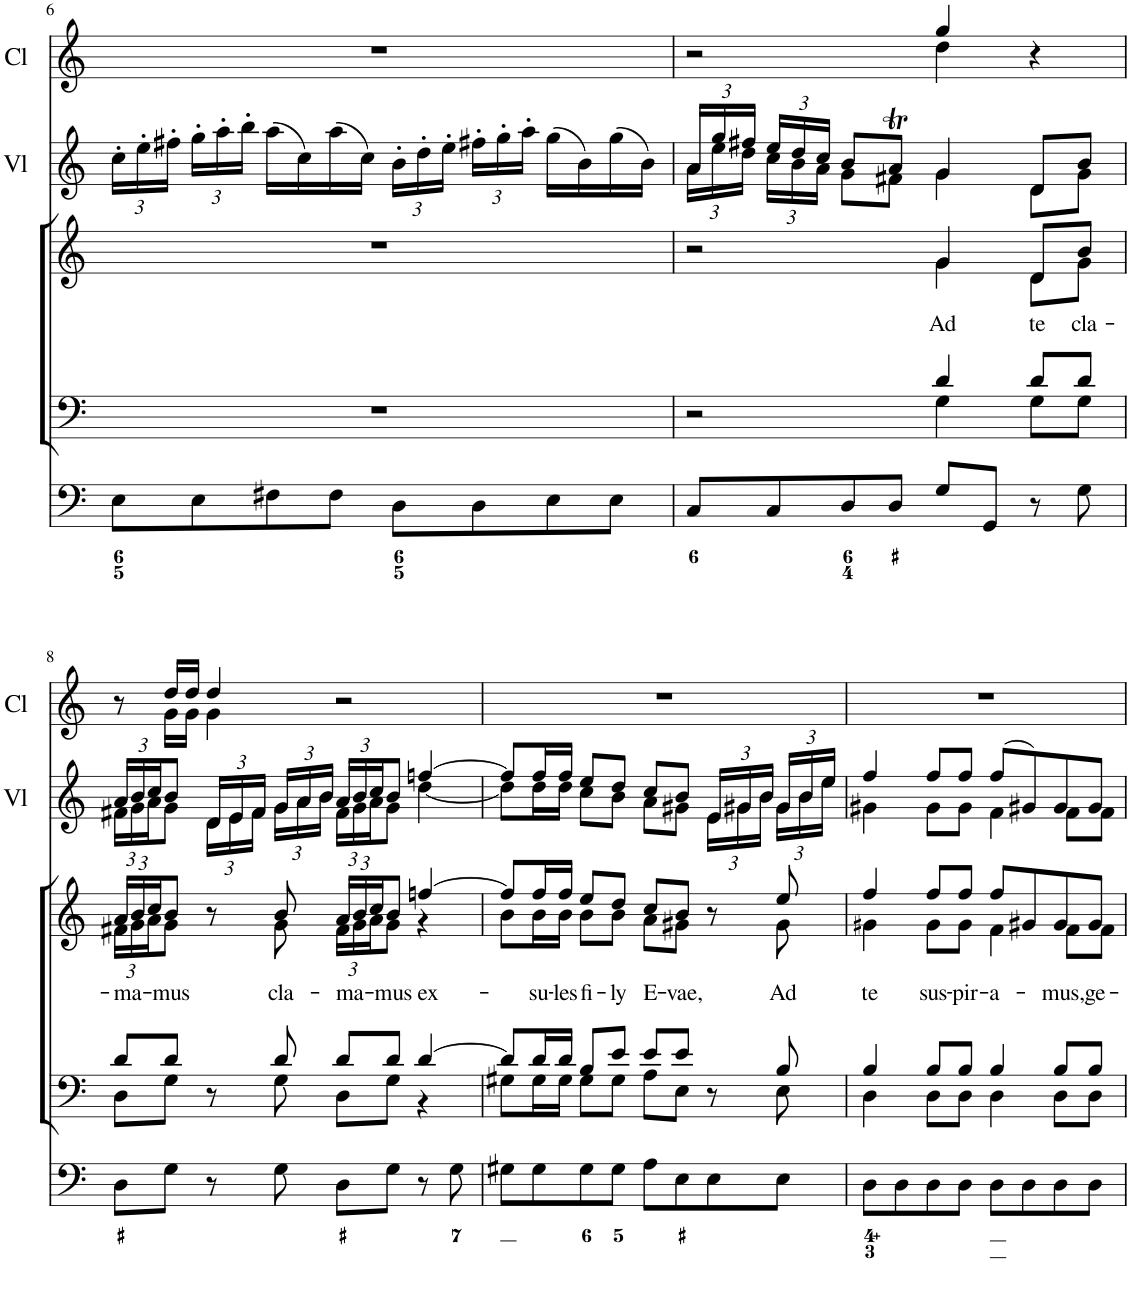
**kern	**kern	**kern	**kern	**kern	**text	**kern	**kern
*part7	*part6	*part5	*part4	*part3	*part3	*part2	*part1
*staff7	*staff6	*staff5	*staff4	*staff3	*staff3	*staff2	*staff1
*I"Violin 2	*I"Violin 1	*I"Organo	*I"Voice	*I"Voice	*	*I"2 Violini	*I"2 Clarini
*I'V2	*I'V1	*	*	*	*	*I'Vl	*I'Cl
!!LO:PB:g=z
*clefG2	*clefG2	*clefF4	*clefF4	*clefG2	*	*clefG2	*clefG2
*k[]	*k[]	*k[]	*k[]	*k[]	*	*k[]	*k[]
*M4/4	*M4/4	*M4/4	*M4/4	*M4/4	*	*M4/4	*M4/4
*met(c)	*met(c)	*met(c)	*met(c)	*met(c)	*	*met(c)	*met(c)
*Xbrackettup	*Xbrackettup	*	*	*	*	*Xbrackettup	*
=6	=6	=6	=6	=6	=6	=6	=6
24cc'\LL	24cc'\LL	8E\L	1r	1r	.	24cc'\LL	1r
24ee'\	24ee'\	.	.	.	.	24ee'\	.
24ff#X'\J	24ff#X'\J	.	.	.	.	24ff#X'\JJ	.
24gg'\L	24gg'\L	8E\	.	.	.	24gg'\LL	.
24aa'\	24aa'\	.	.	.	.	24aa'\	.
24bb'\JJ	24bb'\JJ	.	.	.	.	24bb'\JJ	.
(16aa\LL	(16aa\LL	8F#X\	.	.	.	(16aa\LL	.
16cc\J)	16cc\J)	.	.	.	.	16cc\)	.
(16aa\L	(16aa\L	8F#\J	.	.	.	(16aa\	.
16cc\JJ)	16cc\JJ)	.	.	.	.	16cc\JJ)	.
24b'\LL	24b'\LL	8D\L	.	.	.	24b'\LL	.
24dd'\	24dd'\	.	.	.	.	24dd'\	.
24ee'\J	24ee'\J	.	.	.	.	24ee'\JJ	.
24ff#X'\L	24ff#X'\L	8D\	.	.	.	24ff#X'\LL	.
24gg'\	24gg'\	.	.	.	.	24gg'\	.
24aa'\JJ	24aa'\JJ	.	.	.	.	24aa'\JJ	.
(16gg\LL	(16gg\LL	8E\	.	.	.	(16gg\LL	.
16b\J)	16b\J)	.	.	.	.	16b\)	.
(16gg\L	(16gg\L	8E\J	.	.	.	(16gg\	.
16b\JJ)	16b\JJ)	.	.	.	.	16b\JJ)	.
=7	=7	=7	=7	=7	=7	=7	=7
*	*	*	*^	*^	*	*^	*^
24b/LL	24a\LL	8C/L	2r	2ryy	2r	2ryy	.	24a/LL	24a\LL	2r	2ryy
24ee/	24gg\	.	.	.	.	.	.	24gg/	24ee\	.	.
24dd/J	24ff#X\J	.	.	.	.	.	.	24ff#X/JJ	24dd\JJ	.	.
24cc/L	24ee\L	8C/	.	.	.	.	.	24ee/LL	24cc\LL	.	.
24b/	24dd\	.	.	.	.	.	.	24dd/	24b\	.	.
24a/JJ	24cc\JJ	.	.	.	.	.	.	24cc/JJ	24a\JJ	.	.
8g/L	8b/L	8D/	.	.	.	.	.	8b/L	8g\L	.	.
8f#X/J	8aT/J	8D/J	.	.	.	.	.	8aT/J	8f#X\J	.	.
!	!	!	!	!	!	!	!LO:LY:b	!	!	!	!
4g	4g	8G/L	4d/	4G\	4g/	4g\	Ad	4g/	4g\	4gg/	4dd\
.	.	8GG/J	.	.	.	.	.	.	.	.	.
!	!	!	!	!	!	!	!LO:LY:b	!	!	!	!
8d/L	8d/L	8r	8d/L	8G\L	8d/L	8d\L	te	8d/L	8d\L	4r	4ryy
!	!	!	!	!	!	!	!LO:LY:b	!	!	!	!
8g/J	8b/J	8G\	8d/J	8G\J	8b/J	8g\J	cla-	8b/J	8g\J	.	.
!!LO:LB:g=z	!!
=8	=8	=8	=8	=8	=8	=8	=8	=8	=8	=8	=8
*	*	*	*	*	*Xbrackettup	*	*	*	*	*	*
!	!	!	!	!	!	!	!LO:LY:b	!	!	!	!
24f#X/LL	24a/LL	8D\L	8d/L	8D\L	24a/LL	24f#X\LL	-ma-	24a/LL	24f#X\LL	8r	8ryy
24g/	24b/	.	.	.	24b/	24g\	.	24b/	24g\	.	.
24a/J	24cc/J	.	.	.	24cc/J	24a\J	.	24cc/J	24a\J	.	.
!	!	!	!	!	!	!	!LO:LY:b	!	!	!	!
8g/J	8b/J	8G\J	8d/J	8G\J	8b/J	8g\J	-mus	8b/J	8g\J	16dd/LL	16g\LL
.	.	.	.	.	.	.	.	.	.	16dd/JJ	16g\JJ
24d/LL	24d/LL	8r	8r	8ryy	8r	8ryy	.	24d/LL	24d\LL	4dd/	4g\
24e/	24e/	.	.	.	.	.	.	24e/	24e\	.	.
24f#/J	24f#X/J	.	.	.	.	.	.	24f#/JJ	24f#\JJ	.	.
!	!	!	!	!	!	!	!LO:LY:b	!	!	!	!
24g/L	24g/L	8G\	8d/	8G\	8b/	8g\	cla-	24g/LL	24g\LL	.	.
24a/	24a/	.	.	.	.	.	.	24a/	24a\	.	.
24b/JJ	24b/JJ	.	.	.	.	.	.	24b/JJ	24b\JJ	.	.
!	!	!	!	!	!	!	!LO:LY:b	!	!	!	!
24f#/LL	24a/LL	8D\L	8d/L	8D\L	24a/LL	24f#\LL	-ma-	24a/LL	24f#\LL	2r	2ryy
24g/	24b/	.	.	.	24b/	24g\	.	24b/	24g\	.	.
24a/J	24cc/J	.	.	.	24cc/J	24a\J	.	24cc/J	24a\J	.	.
!	!	!	!	!	!	!	!LO:LY:b	!	!	!	!
8g/J	8b/J	8G\J	8d/J	8G\J	8b/J	8g\J	-mus	8b/J	8g\J	.	.
!	!	!	!	!	!	!	!LO:LY:b	!	!	!	!
[4dd	[4ffn	8r	[4d/	4r	[4ffn/	4r	ex-	[4ffn/	[4dd\	.	.
.	.	8G\	.	.	.	.	.	.	.	.	.
*	*	*	*	*	*	*	*	*	*	*v	*v
=9	=9	=9	=9	=9	=9	=9	=9	=9	=9	=9
8dd\L]	8ff\L]	8G#X\L	8d/L]	8G#X\L	8ff/L]	8b\L	.	8ff/L]	8dd\L]	1r
!	!	!	!	!	!	!	!LO:LY:b	!	!	!
16dd\L	16ff\L	8G#\	16d/L	16G#\L	16ff/L	16b\L	-su-	16ff/L	16dd\L	.
!	!	!	!	!	!	!	!LO:LY:b	!	!	!
16dd\JJ	16ff\JJ	.	16d/JJ	16G#\JJ	16ff/JJ	16b\JJ	-les	16ff/JJ	16dd\JJ	.
!	!	!	!	!	!	!	!LO:LY:b	!	!	!
8cc\L	8ee\L	8G#\	8B/L	8G#\L	8ee/L	8b\L	fi-	8ee/L	8cc\L	.
!	!	!	!	!	!	!	!LO:LY:b	!	!	!
8b\J	8dd\J	8G#\J	8e/J	8G#\J	8dd/J	8b\J	-ly	8dd/J	8b\J	.
!	!	!	!	!	!	!	!LO:LY:b	!	!	!
8a/L	8cc\L	8A\L	8e/L	8A\L	8cc/L	8a\L	E-	8cc/L	8a\L	.
!	!	!	!	!	!	!	!LO:LY:b	!	!	!
8g#X/J	8b\J	8E\	8e/J	8E\J	8b/J	8g#X\J	-vae,	8b/J	8g#X\J	.
24e/LL	24e/LL	8E\	8r	8ryy	8r	8ryy	.	24e/LL	24e\LL	.
24g#/	24g#X/	.	.	.	.	.	.	24g#X/	24g#\	.
24b/J	24b/J	.	.	.	.	.	.	24b/JJ	24b\JJ	.
!	!	!	!	!	!	!	!LO:LY:b	!	!	!
24g#/L	24g#/L	8E\J	8B/	8E\	8ee/	8g#\	Ad	24g#/LL	24g#\LL	.
24b/	24b/	.	.	.	.	.	.	24b/	24b\	.
24ee/JJ	24ee/JJ	.	.	.	.	.	.	24ee/JJ	24ee\JJ	.
=10	=10	=10	=10	=10	=10	=10	=10	=10	=10	=10
!	!	!	!	!	!	!	!LO:LY:b	!	!	!
4g#X	4ff	8D\L	4B/	4D\	4ff/	4g#X\	te	4ff/	4g#X\	1r
.	.	8D\	.	.	.	.	.	.	.	.
!	!	!	!	!	!	!	!LO:LY:b	!	!	!
8g#/L	8ff\L	8D\	8B/L	8D\L	8ff/L	8g#\L	sus-	8ff/L	8g#\L	.
!	!	!	!	!	!	!	!LO:LY:b	!	!	!
8g#/J	8ff\J	8D\J	8B/J	8D\J	8ff/J	8g#\J	-pir-	8ff/J	8g#\J	.
!	!	!	!	!	!	!	!LO:LY:b	!	!	!
4f	(8ff\L	8D\L	4B/	4D\	8ff/L	4f\	-a-	(8ff/L	4f\	.
.	8g#X\J)	8D\	.	.	8g#X/	.	.	8g#X/)	.	.
!	!	!	!	!	!	!	!LO:LY:b	!	!	!
8f/L	8g#/L	8D\	8B/L	8D\L	8g#/	8f\L	-mus,	8g#/	8f\L	.
!	!	!	!	!	!	!	!LO:LY:b	!	!	!
8f/J	8g#/J	8D\J	8B/J	8D\J	8g#/J	8f\J	ge-	8g#/J	8f\J	.
*	*	*	*v	*v	*	*	*	*v	*v	*
*	*	*	*	*v	*v	*	*	*
=	=	=	=	=	=	=	=
*-	*-	*-	*-	*-	*-	*-	*-
